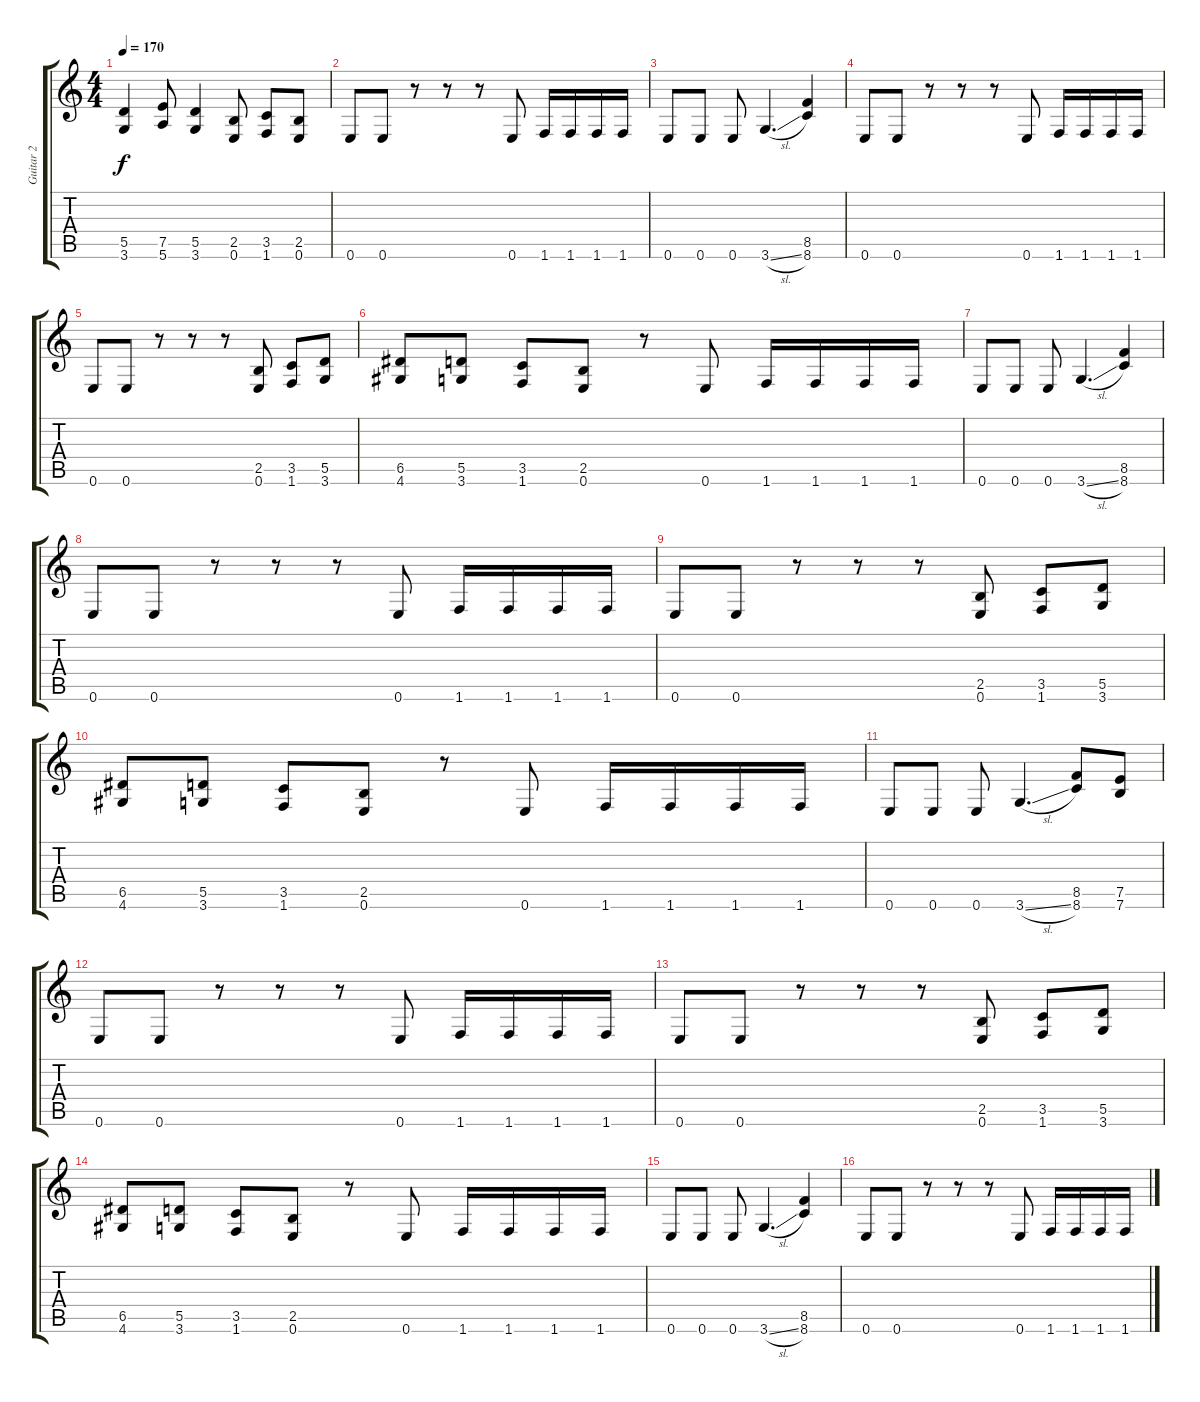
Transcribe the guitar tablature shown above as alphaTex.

\track ("Guitar 2" "Guitar 2") {instrument overdrivenguitar}
\staff {score tabs}
\tuning (E4 B3 G3 D3 A2 E2) {hide}
\ts (4 4)
\tempo 170
\clef g2
\ks c
(5.5 3.6).4{dy f} (7.5 5.6).8 (5.5 3.6).4 (2.5 0.6).8 (3.5 1.6).8 (2.5 0.6).8 |
0.6.8 0.6.8 r.8 r.8 r.8 0.6.8 1.6.16 1.6.16 1.6.16 1.6.16 |
0.6.8 0.6.8 0.6.8 3.6{sl}.4{d} (8.5 8.6).4 |
0.6.8 0.6.8 r.8 r.8 r.8 0.6.8 1.6.16 1.6.16 1.6.16 1.6.16 |
0.6.8 0.6.8 r.8 r.8 r.8 (2.5 0.6).8 (3.5 1.6).8 (5.5 3.6).8 |
(6.5 4.6).8 (5.5 3.6).8 (3.5 1.6).8 (2.5 0.6).8 r.8 0.6.8 1.6.16 1.6.16 1.6.16 1.6.16 |
0.6.8 0.6.8 0.6.8 3.6{sl}.4{d} (8.5 8.6).4 |
0.6.8 0.6.8 r.8 r.8 r.8 0.6.8 1.6.16 1.6.16 1.6.16 1.6.16 |
0.6.8 0.6.8 r.8 r.8 r.8 (2.5 0.6).8 (3.5 1.6).8 (5.5 3.6).8 |
(6.5 4.6).8 (5.5 3.6).8 (3.5 1.6).8 (2.5 0.6).8 r.8 0.6.8 1.6.16 1.6.16 1.6.16 1.6.16 |
0.6.8 0.6.8 0.6.8 3.6{sl}.4{d} (8.5 8.6).8 (7.5 7.6).8 |
0.6.8 0.6.8 r.8 r.8 r.8 0.6.8 1.6.16 1.6.16 1.6.16 1.6.16 |
0.6.8 0.6.8 r.8 r.8 r.8 (2.5 0.6).8 (3.5 1.6).8 (5.5 3.6).8 |
(6.5 4.6).8 (5.5 3.6).8 (3.5 1.6).8 (2.5 0.6).8 r.8 0.6.8 1.6.16 1.6.16 1.6.16 1.6.16 |
0.6.8 0.6.8 0.6.8 3.6{sl}.4{d} (8.5 8.6).4 |
0.6.8 0.6.8 r.8 r.8 r.8 0.6.8 1.6.16 1.6.16 1.6.16 1.6.16
